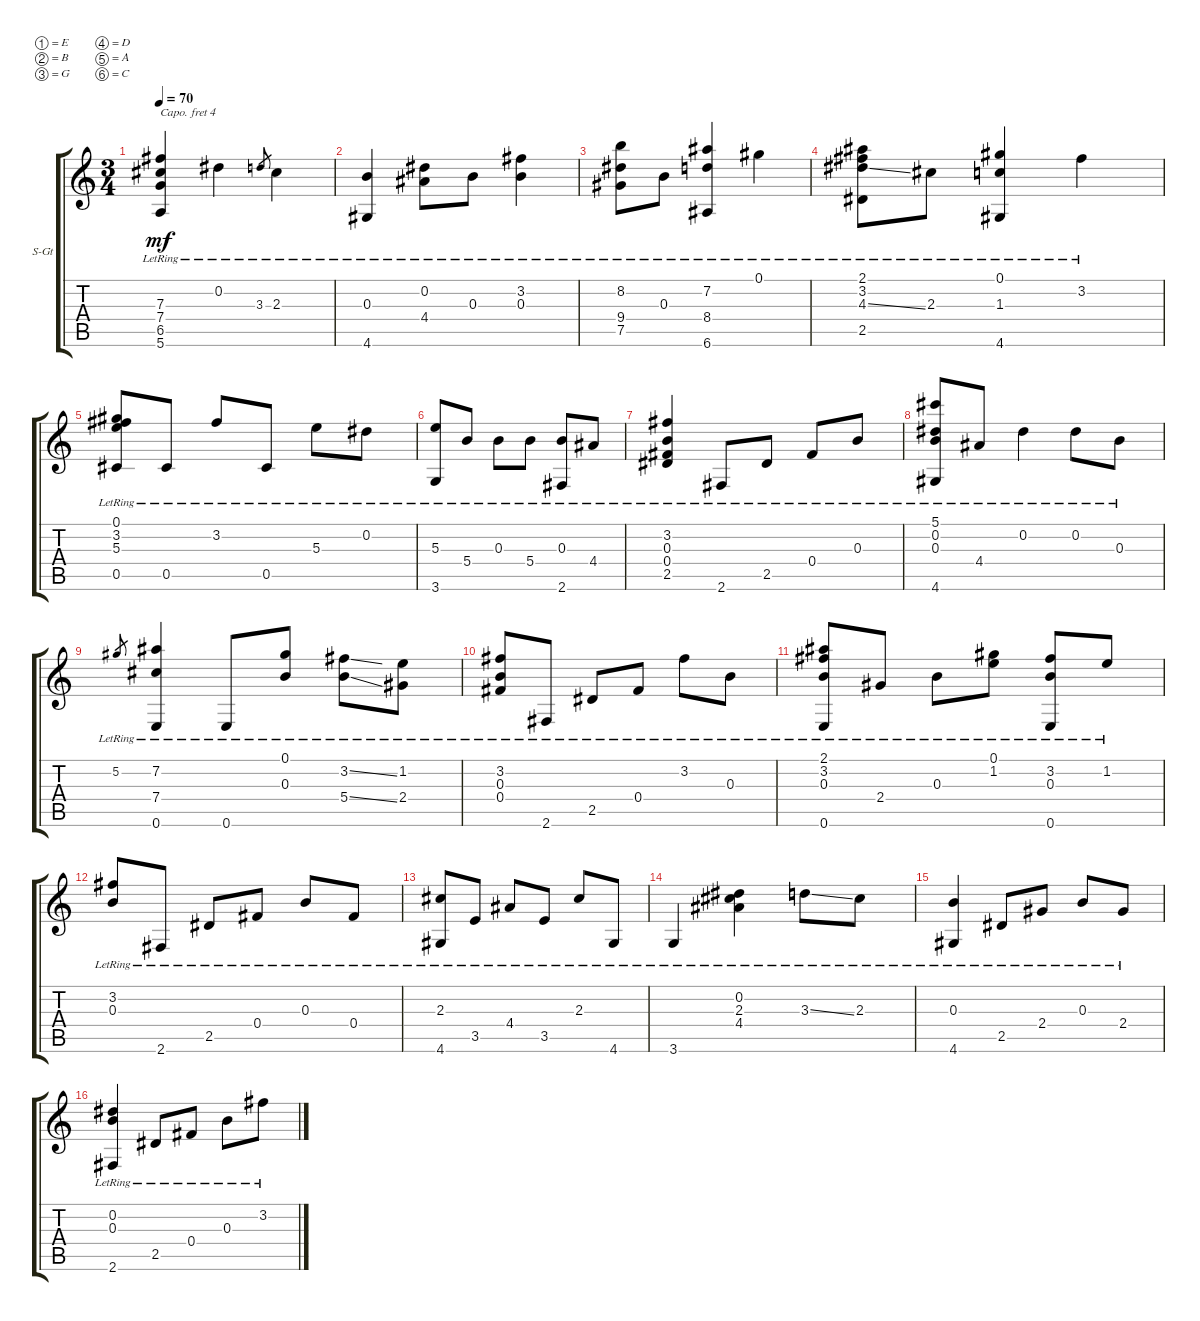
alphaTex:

\defaultSystemsLayout 4
\bracketExtendMode groupsimilarinstruments
\firstSystemTrackNameOrientation horizontal
\otherSystemsTrackNameOrientation horizontal
\track ("Steel Guitar" "S-Gt") {instrument acousticguitarsteel}
\staff {score tabs}
\capo 4
\tuning (E4 B3 G3 D3 A2 C2)
\ts (3 4)
\tempo 70
\clef g2
\ks c
(7.3{lr} 7.4{lr} 6.5{lr} 5.6{lr}).4{dy mf} 0.2{lr}.4 3.3{lr}.8{gr} 2.3{lr}.4 |
(0.3{lr} 4.6{lr}).4 (4.4{lr} 0.2{lr}).8 0.3{lr}.8 (0.3{lr} 3.2{lr}).4 |
(8.2{lr} 9.4{lr} 7.5{lr}).8 0.3{lr}.8 (7.2{lr} 8.4{lr} 6.6{lr}).4 0.1{lr}.4 |
(2.1{lr} 3.2{lr} 4.3{ss lr} 2.5{lr}).8 2.3{lr}.8 (0.1{lr} 1.3{lr} 4.6{lr}).4 3.2{lr}.4 |
(0.1{lr} 3.2{lr} 5.3{lr} 0.5{lr}).8 0.5{lr}.8 3.2{lr}.8 0.5{lr}.8 5.3{lr}.8 0.2{lr}.8 |
(3.6{lr} 5.3{lr}).8 5.4{lr}.8 0.3{lr}.8 5.4{lr}.8 (0.3{lr} 2.6{lr}).8 4.4{lr}.8 |
(3.2{lr} 0.3{lr} 0.4{lr} 2.5{lr}).4 2.6{lr}.8 2.5{lr}.8 0.4{lr}.8 0.3{lr}.8 |
(5.1{lr} 0.2{lr} 0.3{lr} 4.6{lr}).8 4.4{lr}.8 0.2{lr}.4 0.2{lr}.8 0.3{lr}.8 |
5.2{lr}.8{gr} (7.2{lr} 7.4{lr} 0.6{lr}).4 0.6{lr}.8 (0.3{lr} 0.1{lr}).8 (3.2{ss lr} 5.4{ss lr}).8 (2.4{lr} 1.2{lr}).8 |
(3.2{lr} 0.3{lr} 0.4{lr}).8 2.6{lr}.8 2.5{lr}.8 0.4{lr}.8 3.2{lr}.8 0.3{lr}.8 |
(2.1{lr} 0.3{lr} 3.2{lr} 0.6{lr}).8 2.4{lr}.8 0.3{lr}.8 (1.2{lr} 0.1{lr}).8 (3.2{lr} 0.3{lr} 0.6{lr}).8 1.2{lr}.8 |
(3.2{lr} 0.3{lr}).8 2.6{lr}.8 2.5{lr}.8 0.4{lr}.8 0.3{lr}.8 0.4{lr}.8 |
(2.3{lr} 4.6{lr}).8 3.5{lr}.8 4.4{lr}.8 3.5{lr}.8 2.3{lr}.8 4.6{lr}.8 |
3.6{lr}.4 (4.4{lr} 2.3{lr} 0.2{lr}).4 3.3{ss lr}.8 2.3{lr}.8 |
(0.3{lr} 4.6{lr}).4 2.5{lr}.8 2.4{lr}.8 0.3{lr}.8 2.4{lr}.8 |
(0.2{lr} 0.3{lr} 2.6{lr}).4 2.5{lr}.8 0.4{lr}.8 0.3{lr}.8 3.2{lr}.8
